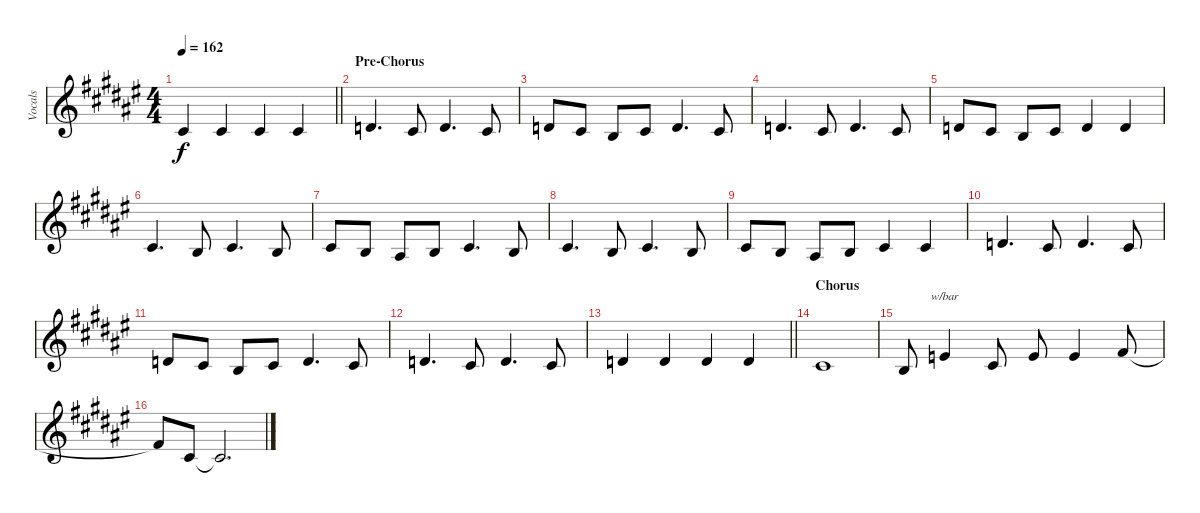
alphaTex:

\track ("Vocals" "Vocals") {instrument tenorsax}
\staff {score}
\tuning (E4 B3 G3 D3 A2 E2) {hide}
\ts (4 4)
\tempo 162
\clef g2
\barLineRight lightlight
\ks f#
6.3.4{dy f} 6.3.4 6.3.4 6.3.4 |
\section ("" "Pre-Chorus")
7.3.4{d} 6.3.8 7.3.4{d} 6.3.8 |
7.3.8 6.3.8 4.3.8 6.3.8 7.3.4{d} 6.3.8 |
7.3.4{d} 6.3.8 7.3.4{d} 6.3.8 |
7.3.8 6.3.8 4.3.8 6.3.8 7.3.4 7.3.4 |
6.3.4{d} 4.3.8 6.3.4{d} 4.3.8 |
6.3.8 4.3.8 3.3.8 4.3.8 6.3.4{d} 4.3.8 |
6.3.4{d} 4.3.8 6.3.4{d} 4.3.8 |
6.3.8 4.3.8 3.3.8 4.3.8 6.3.4 6.3.4 |
7.3.4{d} 6.3.8 7.3.4{d} 6.3.8 |
7.3.8 6.3.8 4.3.8 6.3.8 7.3.4{d} 6.3.8 |
7.3.4{d} 6.3.8 7.3.4{d} 6.3.8 |
\barLineRight lightlight
7.3.4 7.3.4 7.3.4 7.3.4 |
\section ("" "Chorus")
6.3.1 |
4.3.8 5.2.4{tbe (custom default 0 0 30 0 60 -22)} 2.2.8 5.2.8 5.2.4 7.2.8 |
7.2{t}.8 6.3.8 6.3{t}.2{d}
